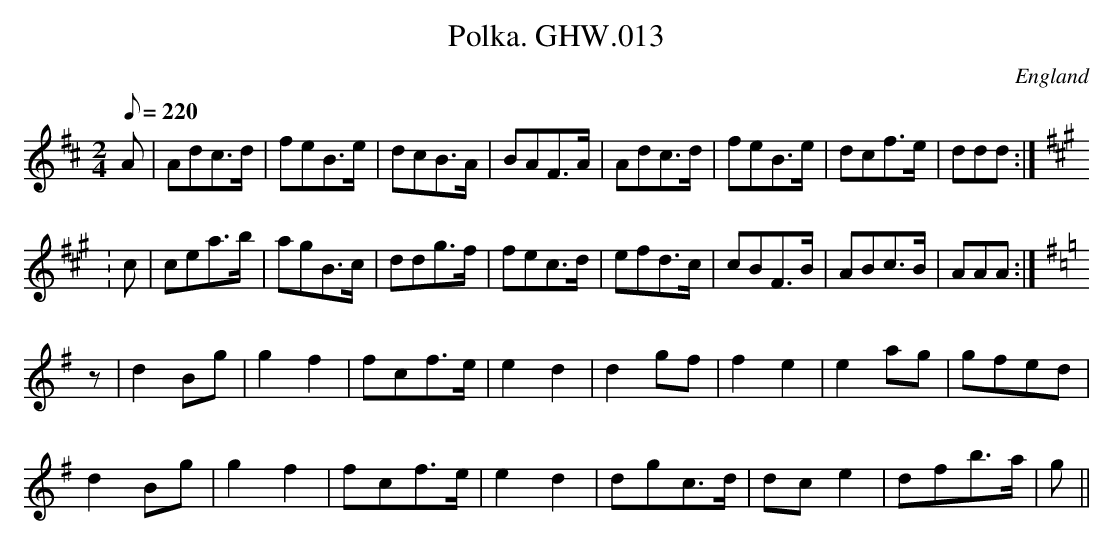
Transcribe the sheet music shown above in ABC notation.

X:1
T:Polka. GHW.013
M:2/4
L:1/8
Q:220
O:England
K:D
A|Adc>d|feB>e|dcB>A|BAF>A|Adc>d|feB>e|dcf>e|ddd:|!
K:A
:c|cea>b|agB>c|ddg>f|fec>d|efd>c|cBF>B|ABc>B|AAA:|!
K:G
z|d2Bg|g2f2|fcf>e|e2d2|d2gf|f2e2|e2ag|gfed|!
d2Bg|g2f2|fcf>e|e2d2|dgc>d|dc e2|dfb>a|g||
